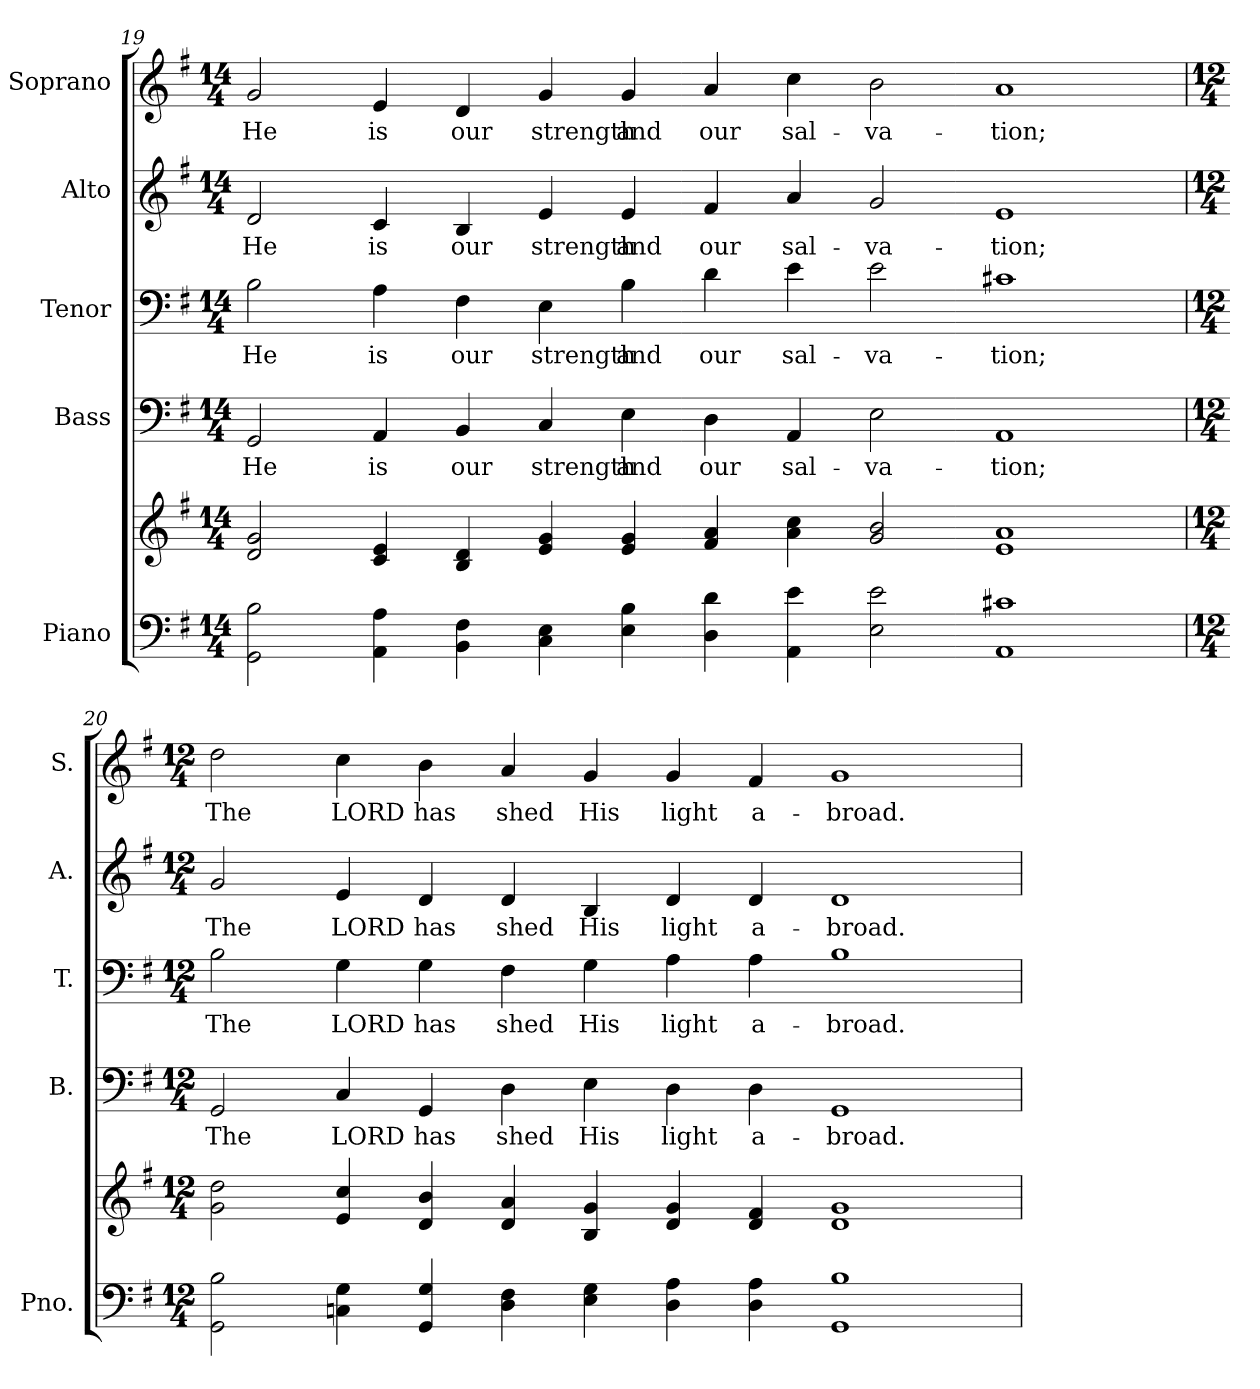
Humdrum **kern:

**kern	**kern	**kern	**text	**kern	**text	**kern	**text	**kern	**text
*part5	*part5	*part4	*part4	*part3	*part3	*part2	*part2	*part1	*part1
*staff6	*staff5	*staff4	*staff4	*staff3	*staff3	*staff2	*staff2	*staff1	*staff1
*I"Piano	*	*I"Bass	*	*I"Tenor	*	*I"Alto	*	*I"Soprano	*
*I'Pno.	*	*I'B.	*	*I'T.	*	*I'A.	*	*I'S.	*
!!LO:PB:g=z
*clefF4	*clefG2	*clefF4	*	*clefF4	*	*clefG2	*	*clefG2	*
*k[f#]	*k[f#]	*k[f#]	*	*k[f#]	*	*k[f#]	*	*k[f#]	*
*G:	*G:	*G:	*	*G:	*	*G:	*	*G:	*
*M14/4	*M14/4	*M14/4	*	*M14/4	*	*M14/4	*	*M14/4	*
=19	=19	=19	=19	=19	=19	=19	=19	=19	=19
!	!	!	!LO:LY:b:color=#000000	!	!	!	!	!	!
!	!	!	!	!	!LO:LY:b:color=#000000	!	!	!	!
!	!	!	!	!	!	!	!LO:LY:b:color=#000000	!	!
!	!	!	!	!	!	!	!	!	!LO:LY:b:color=#000000
2GGi\ 2Bi	2di/ 2gi	2GGi/	He	2Bi\	He	2di/	He	2gi/	He
!	!	!	!LO:LY:b:color=#000000	!	!	!	!	!	!
!	!	!	!	!	!LO:LY:b:color=#000000	!	!	!	!
!	!	!	!	!	!	!	!LO:LY:b:color=#000000	!	!
!	!	!	!	!	!	!	!	!	!LO:LY:b:color=#000000
4AAi\ 4Ai	4ci/ 4ei	4AAi/	is	4Ai\	is	4ci/	is	4ei/	is
!	!	!	!LO:LY:b:color=#000000	!	!	!	!	!	!
!	!	!	!	!	!LO:LY:b:color=#000000	!	!	!	!
!	!	!	!	!	!	!	!LO:LY:b:color=#000000	!	!
!	!	!	!	!	!	!	!	!	!LO:LY:b:color=#000000
4BBi\ 4F#i	4Bi/ 4di	4BBi/	our	4F#i\	our	4Bi/	our	4di/	our
!	!	!	!LO:LY:b:color=#000000	!	!	!	!	!	!
!	!	!	!	!	!LO:LY:b:color=#000000	!	!	!	!
!	!	!	!	!	!	!	!LO:LY:b:color=#000000	!	!
!	!	!	!	!	!	!	!	!	!LO:LY:b:color=#000000
4Ci\ 4Ei	4ei/ 4gi	4Ci/	strength	4Ei\	strength	4ei/	strength	4gi/	strength
!	!	!	!LO:LY:b:color=#000000	!	!	!	!	!	!
!	!	!	!	!	!LO:LY:b:color=#000000	!	!	!	!
!	!	!	!	!	!	!	!LO:LY:b:color=#000000	!	!
!	!	!	!	!	!	!	!	!	!LO:LY:b:color=#000000
4Ei\ 4Bi	4ei/ 4gi	4Ei\	and	4Bi\	and	4ei/	and	4gi/	and
!	!	!	!LO:LY:b:color=#000000	!	!	!	!	!	!
!	!	!	!	!	!LO:LY:b:color=#000000	!	!	!	!
!	!	!	!	!	!	!	!LO:LY:b:color=#000000	!	!
!	!	!	!	!	!	!	!	!	!LO:LY:b:color=#000000
4Di\ 4di	4f#i/ 4ai	4Di\	our	4di\	our	4f#i/	our	4ai/	our
!	!	!	!LO:LY:b:color=#000000	!	!	!	!	!	!
!	!	!	!	!	!LO:LY:b:color=#000000	!	!	!	!
!	!	!	!	!	!	!	!LO:LY:b:color=#000000	!	!
!	!	!	!	!	!	!	!	!	!LO:LY:b:color=#000000
4AAi\ 4ei	4ai\ 4cci	4AAi/	sal-	4ei\	sal-	4ai/	sal-	4cci\	sal-
!	!	!	!LO:LY:b:color=#000000	!	!	!	!	!	!
!	!	!	!	!	!LO:LY:b:color=#000000	!	!	!	!
!	!	!	!	!	!	!	!LO:LY:b:color=#000000	!	!
!	!	!	!	!	!	!	!	!	!LO:LY:b:color=#000000
2Ei\ 2ei	2gi/ 2bi	2Ei\	-va-	2ei\	-va-	2gi/	-va-	2bi\	-va-
!	!	!	!LO:LY:b:color=#000000	!	!	!	!	!	!
!	!	!	!	!	!LO:LY:b:color=#000000	!	!	!	!
!	!	!	!	!	!	!	!LO:LY:b:color=#000000	!	!
!	!	!	!	!	!	!	!	!	!LO:LY:b:color=#000000
1AAi 1c#Xi	1ei 1ai	1AAi	-tion;	1c#Xi	-tion;	1ei	-tion;	1ai	-tion;
!!LO:PB:g=z
=20	=20	=20	=20	=20	=20	=20	=20	=20	=20
*M12/4	*M12/4	*M12/4	*	*M12/4	*	*M12/4	*	*M12/4	*
!	!	!	!LO:LY:b:color=#000000	!	!	!	!	!	!
!	!	!	!	!	!LO:LY:b:color=#000000	!	!	!	!
!	!	!	!	!	!	!	!LO:LY:b:color=#000000	!	!
!	!	!	!	!	!	!	!	!	!LO:LY:b:color=#000000
2GGi\ 2Bi	2gi\ 2ddi	2GGi/	The	2Bi\	The	2gi/	The	2ddi\	The
!	!	!	!LO:LY:b:color=#000000	!	!	!	!	!	!
!	!	!	!	!	!LO:LY:b:color=#000000	!	!	!	!
!	!	!	!	!	!	!	!LO:LY:b:color=#000000	!	!
!	!	!	!	!	!	!	!	!	!LO:LY:b:color=#000000
4Cni\ 4Gi	4ei/ 4cci	4Ci/	LORD	4Gi\	LORD	4ei/	LORD	4cci\	LORD
!	!	!	!LO:LY:b:color=#000000	!	!	!	!	!	!
!	!	!	!	!	!LO:LY:b:color=#000000	!	!	!	!
!	!	!	!	!	!	!	!LO:LY:b:color=#000000	!	!
!	!	!	!	!	!	!	!	!	!LO:LY:b:color=#000000
4GGi/ 4Gi	4di/ 4bi	4GGi/	has	4Gi\	has	4di/	has	4bi\	has
!	!	!	!LO:LY:b:color=#000000	!	!	!	!	!	!
!	!	!	!	!	!LO:LY:b:color=#000000	!	!	!	!
!	!	!	!	!	!	!	!LO:LY:b:color=#000000	!	!
!	!	!	!	!	!	!	!	!	!LO:LY:b:color=#000000
4Di\ 4F#i	4di/ 4ai	4Di\	shed	4F#i\	shed	4di/	shed	4ai/	shed
!	!	!	!LO:LY:b:color=#000000	!	!	!	!	!	!
!	!	!	!	!	!LO:LY:b:color=#000000	!	!	!	!
!	!	!	!	!	!	!	!LO:LY:b:color=#000000	!	!
!	!	!	!	!	!	!	!	!	!LO:LY:b:color=#000000
4Ei\ 4Gi	4Bi/ 4gi	4Ei\	His	4Gi\	His	4Bi/	His	4gi/	His
!	!	!	!LO:LY:b:color=#000000	!	!	!	!	!	!
!	!	!	!	!	!LO:LY:b:color=#000000	!	!	!	!
!	!	!	!	!	!	!	!LO:LY:b:color=#000000	!	!
!	!	!	!	!	!	!	!	!	!LO:LY:b:color=#000000
4Di\ 4Ai	4di/ 4gi	4Di\	light	4Ai\	light	4di/	light	4gi/	light
!	!	!	!LO:LY:b:color=#000000	!	!	!	!	!	!
!	!	!	!	!	!LO:LY:b:color=#000000	!	!	!	!
!	!	!	!	!	!	!	!LO:LY:b:color=#000000	!	!
!	!	!	!	!	!	!	!	!	!LO:LY:b:color=#000000
4Di\ 4Ai	4di/ 4f#i	4Di\	a-	4Ai\	a-	4di/	a-	4f#i/	a-
!	!	!	!LO:LY:b:color=#000000	!	!	!	!	!	!
!	!	!	!	!	!LO:LY:b:color=#000000	!	!	!	!
!	!	!	!	!	!	!	!LO:LY:b:color=#000000	!	!
!	!	!	!	!	!	!	!	!	!LO:LY:b:color=#000000
1GGi 1Bi	1di 1gi	1GGi	-broad.	1Bi	-broad.	1di	-broad.	1gi	-broad.
=	=	=	=	=	=	=	=	=	=
*-	*-	*-	*-	*-	*-	*-	*-	*-	*-
